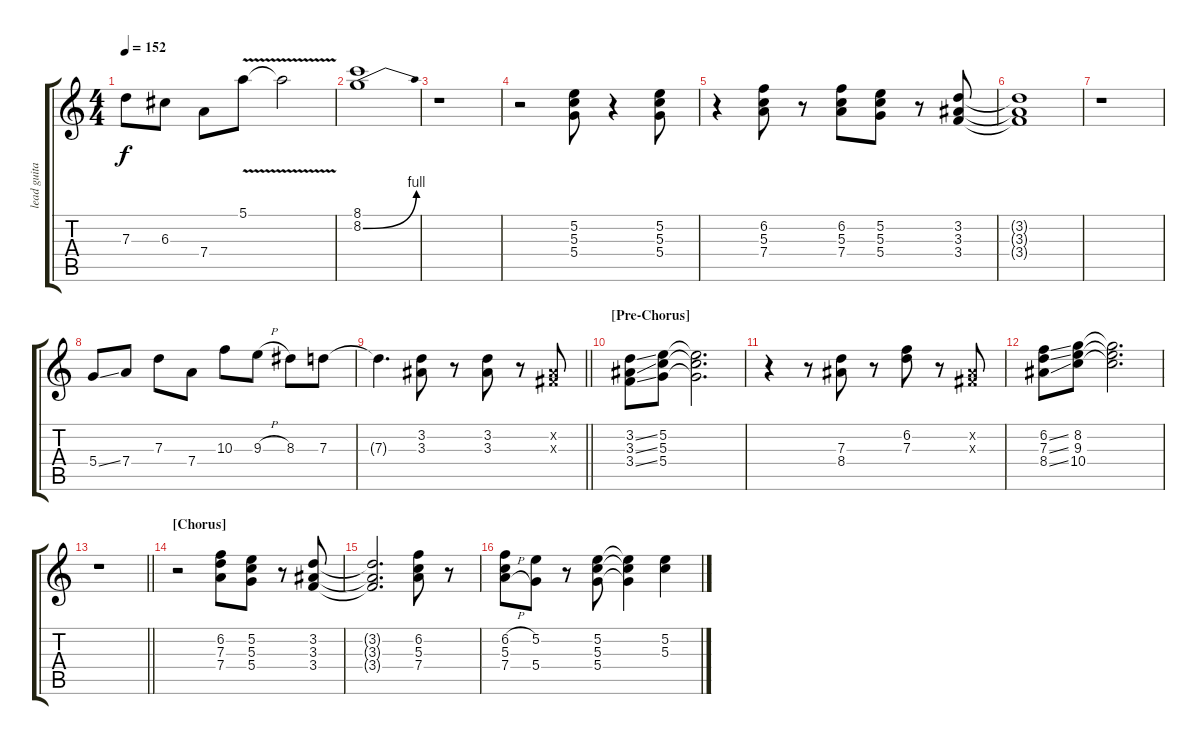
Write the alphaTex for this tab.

\track ("lead guitar" "lead guita") {instrument electricguitarclean}
\staff {score tabs}
\tuning (E4 B3 G3 D3 A2 E2) {hide}
\ts (4 4)
\tempo 152
\clef g2
\ks c
7.3.8{dy f} 6.3.8 7.4.8 5.1{v}.8 5.1{t}.2 |
(8.1 8.2{be (bend 0 0 60 4)}).1 |
r.1 |
r.2 (5.2 5.3 5.4).8 r.4 (5.2 5.3 5.4).8 |
r.4 (6.2 5.3 7.4).8 r.8 (6.2 5.3 7.4).8 (5.2 5.3 5.4).8 r.8 (3.2 3.3 3.4).8 |
(3.2{t} 3.3{t} 3.4{t}).1 |
r.1 |
5.4{ss}.8 7.4.8 7.3.8 7.4.8 10.3.8 9.3{h}.8 8.3.8 7.3.8 |
\barLineRight lightlight
7.3{t}.4{d} (3.2 3.3).8 r.8 (3.2 3.3).8 r.8 (-1.2{x} -1.3{x}).8 |
\section ("" "[Pre-Chorus]")
(3.2{ss} 3.3{ss} 3.4{ss}).8 (5.2 5.3 5.4).8 (5.2{t} 5.3{t} 5.4{t}).2{d} |
r.4 r.8 (7.3 8.4).8 r.8 (6.2 7.3).8 r.8 (-1.2{x} -1.3{x}).8 |
(6.2{ss} 7.3{ss} 8.4{ss}).8 (8.2 9.3 10.4).8 (8.2{t} 9.3{t} 10.4{t}).2{d} |
\barLineRight lightlight
r.1 |
\section ("" "[Chorus]")
r.2 (6.2 7.3 7.4).8 (5.2 5.3 5.4).8 r.8 (3.2 3.3 3.4).8 |
(3.2{t} 3.3{t} 3.4{t}).2{d} (6.2 5.3 7.4).8 r.8 |
(6.2{h} 5.3 7.4{h}).8 (5.2 5.4).8 r.8 (5.2 5.3 5.4).8 (5.2{t} 5.3{t} 5.4{t}).4 (5.2{ss} 5.3{ss}).4
